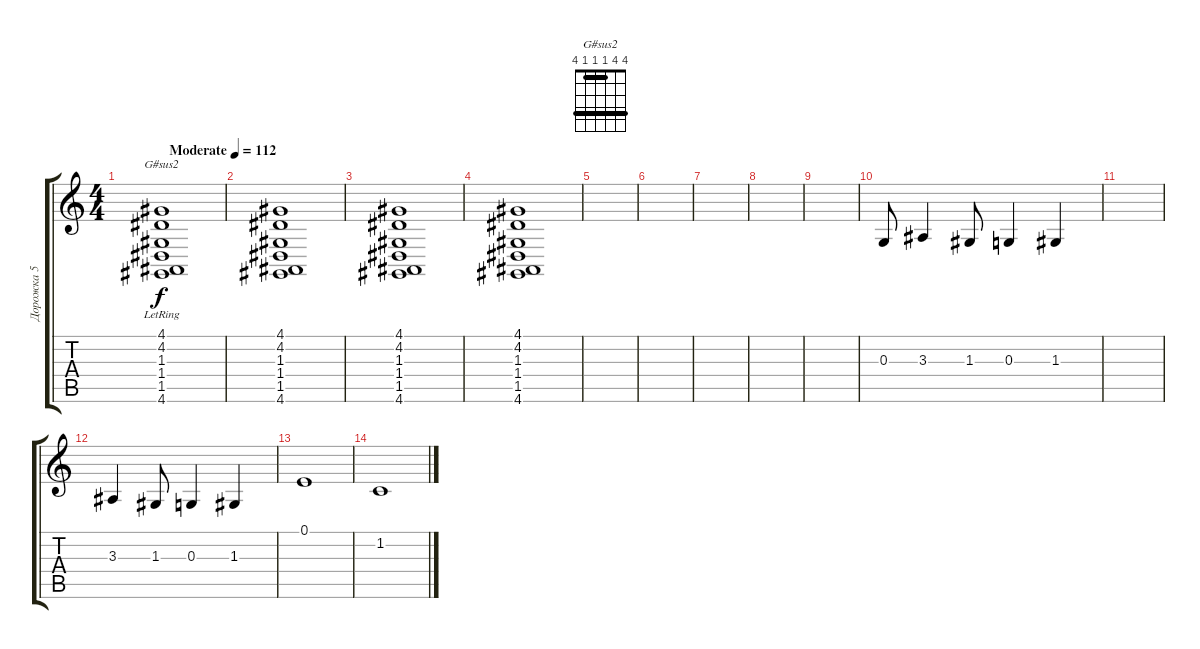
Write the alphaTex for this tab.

\track ("Дорожка 5" "Дорожка 5") {instrument pad2warm}
\staff {score tabs}
\tuning (E4 B3 G3 D3 A2 E2) {hide}
\chord ("G#sus2" 4 4 1 1 1 4) {barre (1 4)}
\ts (4 4)
\tempo (112 "Moderate")
\clef g2
\ks c
(4.1 4.2 1.3 1.4{lr} 1.5 4.6).1{ch "G#sus2" dy f instrument pad2warm} |
(4.1 4.2 1.3 1.4 1.5 4.6).1 |
(4.1 4.2 1.3 1.4 1.5 4.6).1 |
(4.1 4.2 1.3 1.4 1.5 4.6).1 |
|
|
|
|
|
0.3.8 3.3.4 1.3.8 0.3.4 1.3.4 |
|
3.3.4 1.3.8 0.3.4 1.3.4 |
0.1.1 |
1.2.1
